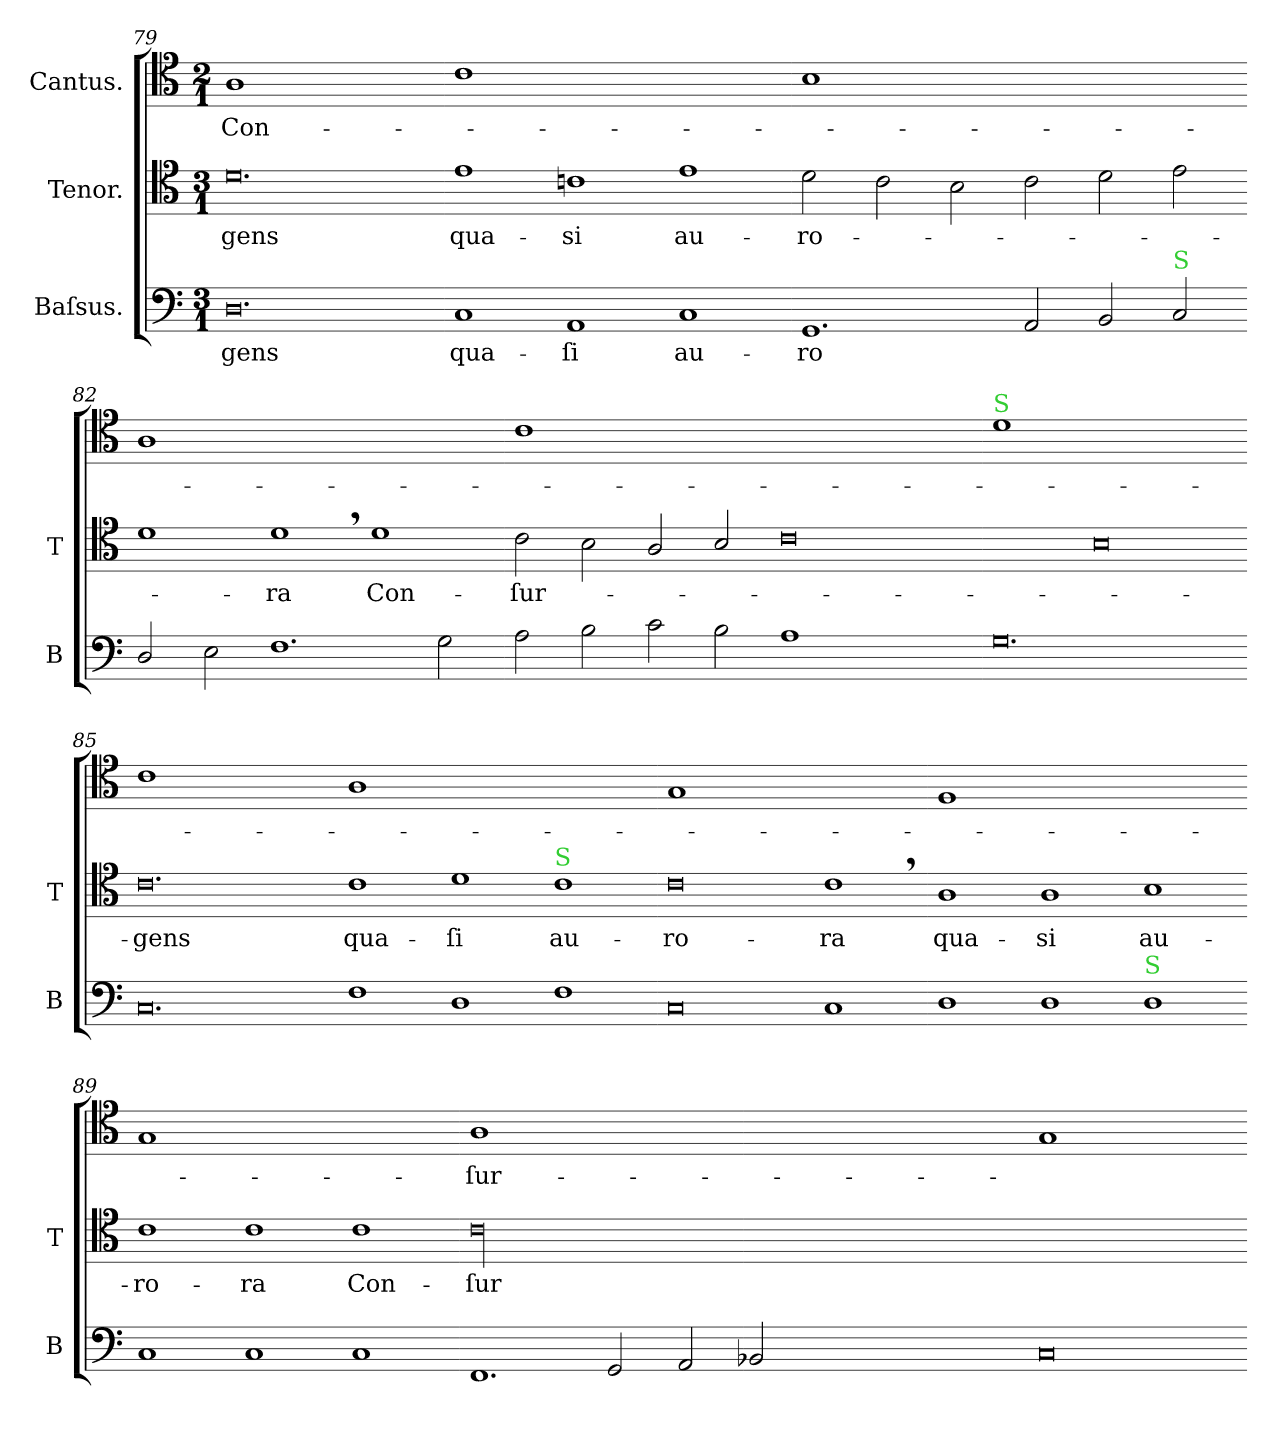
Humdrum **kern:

**kern	**text	**kern	**text	**kern	**text
*part3	*part3	*part2	*part2	*part1	*part1
*staff3	*staff3	*staff2	*staff2	*staff1	*staff1
*I"Baſsus.	*	*I"Tenor.	*	*I"Cantus.	*
*I'B	*	*I'T	*	*	*
*clefF4	*	*clefC4	*	*clefC4	*
*k[]	*	*k[]	*	*k[]	*
*M3/1	*	*M3/1	*	*M2/1	*
=79	=79	=79	=79	=79	=79
!	!	!	!	!LO:N:vis=1	!
0.D	-gens	0.d	-gens	0.A	Con-
=80-	=80-	=80-	=80-	=80-	=80-
!	!	!	!	!LO:N:vis=1	!
1C	qua-	1e	qua-	0.c	.
1AA	-ſi	1cn	-si	.	.
1C	au-	1e	au-	.	.
=81-	=81-	=81-	=81-	=81-	=81-
!	!	!	!	!LO:N:vis=1	!
1.GG	-ro	2d\	-ro-	0.B	.
.	.	2c\	.	.	.
.	.	2B\	.	.	.
2AA/	.	2c\	.	.	.
2BB/	.	2d\	.	.	.
!LO:TX:a:color=limegreen:t=S	!	!	!	!	!
2C/	.	2e\	.	.	.
=82-	=82-	=82-	=82-	=82-	=82-
!	!	!	!	!LO:N:vis=1	!
2D/	.	1d	.	0.A	.
2E\	.	.	.	.	.
1.F	.	1d,	-ra	.	.
.	.	1d	Con-	.	.
2G\	.	.	.	.	.
=83-	=83-	=83-	=83-	=83-	=83-
!	!	!	!	!LO:N:vis=1	!
2A\	.	2c\	-ſur-	0.c	.
2B\	.	2B\	.	.	.
2c\	.	2A/	.	.	.
2B\	.	2B/	.	.	.
1A	.	0c	.	.	.
1ryy	.	.	.	1ryy	.
=84-	=84-	=84-	=84-	=84-	=84-
!	!	!	!	!LO:TX:a:color=limegreen:t=S	!
!	!	!	!	!LO:N:vis=1	!
0.G	.	1ryy	.	0.d	.
.	.	0B	.	.	.
=85-	=85-	=85-	=85-	=85-	=85-
!	!	!	!	!LO:N:vis=1	!
0.C	.	0.c	-gens	0.c	.
=86-	=86-	=86-	=86-	=86-	=86-
!	!	!	!	!LO:N:vis=1	!
1F	.	1c	qua-	0.A	.
1D	.	1d	-ſi	.	.
!	!	!LO:TX:a:color=limegreen:t=S	!	!	!
1F	.	1c	au-	.	.
=87-	=87-	=87-	=87-	=87-	=87-
!	!	!	!	!LO:N:vis=1	!
0C	.	0c	-ro-	0.G	.
1C	.	1c,	-ra	.	.
=88-	=88-	=88-	=88-	=88-	=88-
!	!	!	!	!LO:N:vis=1	!
1D	.	1A	qua-	0.F	.
1D	.	1A	-si	.	.
!LO:TX:a:color=limegreen:t=S	!	!	!	!	!
1D	.	1B	au-	.	.
=89-	=89-	=89-	=89-	=89-	=89-
!	!	!	!	!LO:N:vis=1	!
1C	.	1c	-ro-	0.G	.
1C	.	1c	-ra	.	.
1C	.	1c	Con-	.	.
=90-	=90-	=90-	=90-	=90-	=90-
!	!	!LO:N:vis=00	!	!LO:N:vis=1	!
1.FF	.	00.c	-ſur-	0.A	-ſur-
2GG/	.	.	.	.	.
2AA/	.	.	.	.	.
2BB-X/	.	.	.	.	.
0.ryy	.	.	.	0.ryy	.
=91-	=91-	=91-	=91-	=91-	=91-
!LO:N:vis=0	!	!	!	!LO:N:vis=1	!
0.C	.	0.ryy	.	0.G	.
=-	=-	=-	=-	=-	=-
*-	*-	*-	*-	*-	*-
